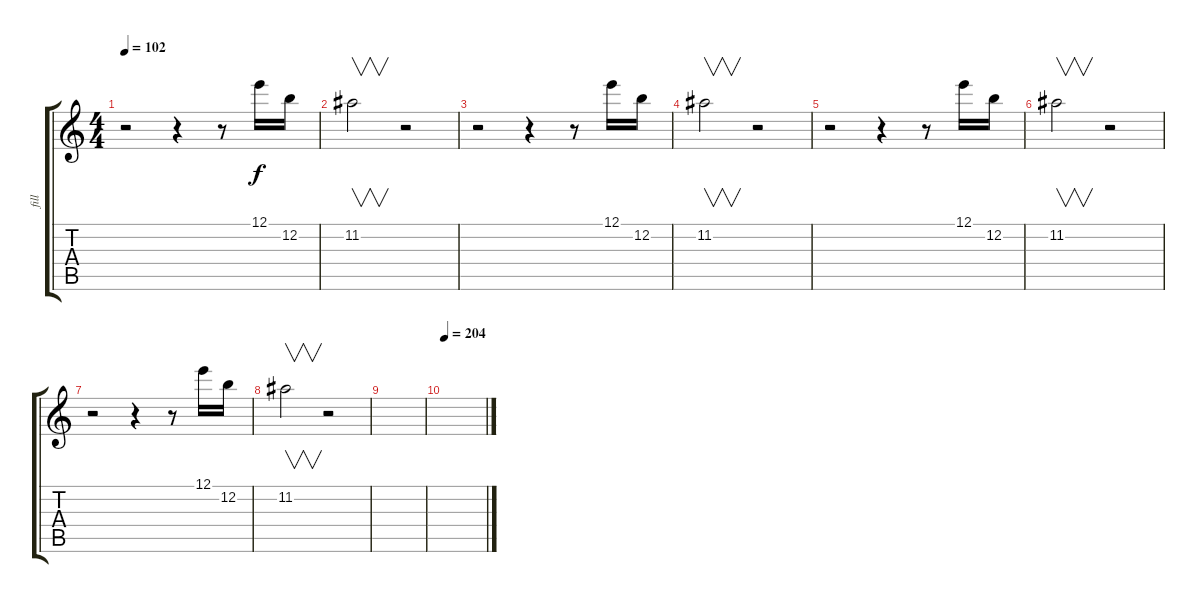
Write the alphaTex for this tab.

\track ("fill" "fill") {instrument distortionguitar}
\staff {score tabs}
\tuning (E4 B3 G3 D3 A2 E2) {hide}
\ts (4 4)
\tempo 102
\clef g2
\ks c
r.2{dy f} r.4 r.8 12.1.16 12.2.16 |
11.2.2{v} r.2 |
r.2 r.4 r.8 12.1.16 12.2.16 |
11.2.2{v} r.2 |
r.2 r.4 r.8 12.1.16 12.2.16 |
11.2.2{v} r.2 |
r.2 r.4 r.8 12.1.16 12.2.16 |
11.2.2{v} r.2 |
|
\tempo 204
